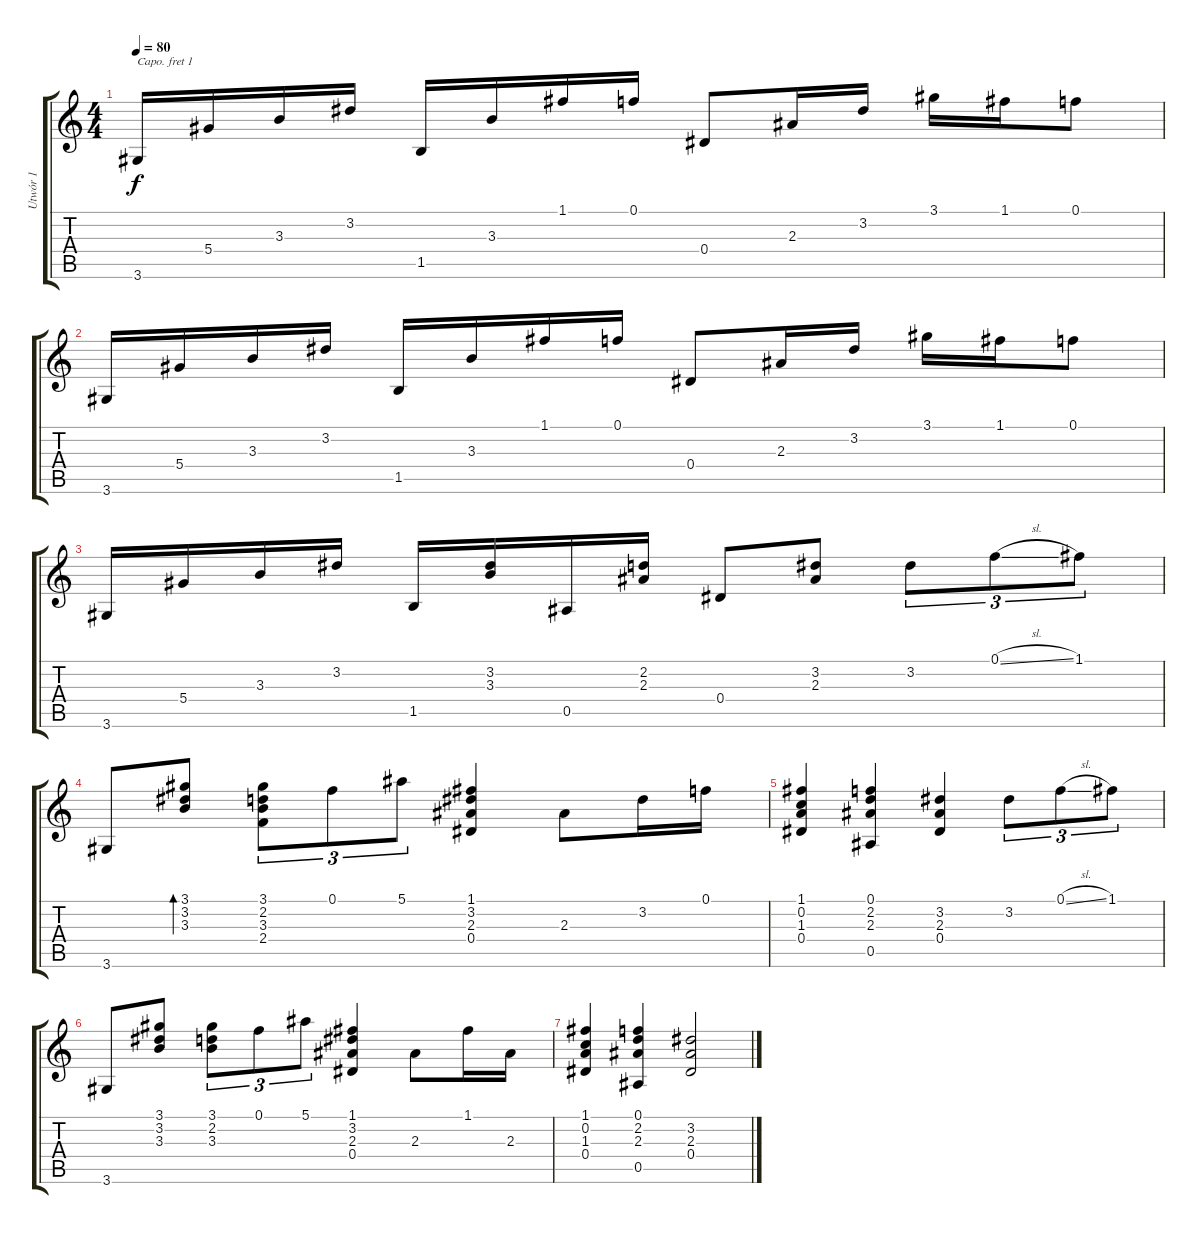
\track ("Utwór 1" "Utwór 1") {instrument acousticguitarnylon}
\staff {score tabs}
\capo 1
\tuning (E4 B3 G3 D3 A2 E2) {hide}
\ts (4 4)
\tempo 80
\clef g2
\ks c
3.6.16{dy f} 5.4.16 3.3.16 3.2.16 1.5.16 3.3.16 1.1.16 0.1.16 0.4.8 2.3.16 3.2.16 3.1.16 1.1.16 0.1.8 |
3.6.16 5.4.16 3.3.16 3.2.16 1.5.16 3.3.16 1.1.16 0.1.16 0.4.8 2.3.16 3.2.16 3.1.16 1.1.16 0.1.8 |
3.6.16 5.4.16 3.3.16 3.2.16 1.5.16 (3.2 3.3).16 0.5.16 (2.2 2.3).16 0.4.8 (3.2 2.3).8 3.2.8{tu (3 2)} 0.1{sl}.8{tu (3 2)} 1.1.8{tu (3 2)} |
3.6.8 (3.1 3.2 3.3).8{bd 480} (3.1 2.2 3.3 2.4).8{tu (3 2)} 0.1.8{tu (3 2)} 5.1.8{tu (3 2)} (1.1 3.2 2.3 0.4).4 2.3.8 3.2.16 0.1.16 |
(1.1 0.2 1.3 0.4).4 (0.1 2.2 2.3 0.5).4 (3.2 2.3 0.4).4 3.2.8{tu (3 2)} 0.1{sl}.8{tu (3 2)} 1.1.8{tu (3 2)} |
3.6.8 (3.1 3.2 3.3).8 (3.1 2.2 3.3).8{tu (3 2)} 0.1.8{tu (3 2)} 5.1.8{tu (3 2)} (1.1 3.2 2.3 0.4).4 2.3.8 1.1.16 2.3.16 |
(1.1 0.2 1.3 0.4).4 (0.1 2.2 2.3 0.5).4 (3.2 2.3 0.4).2
